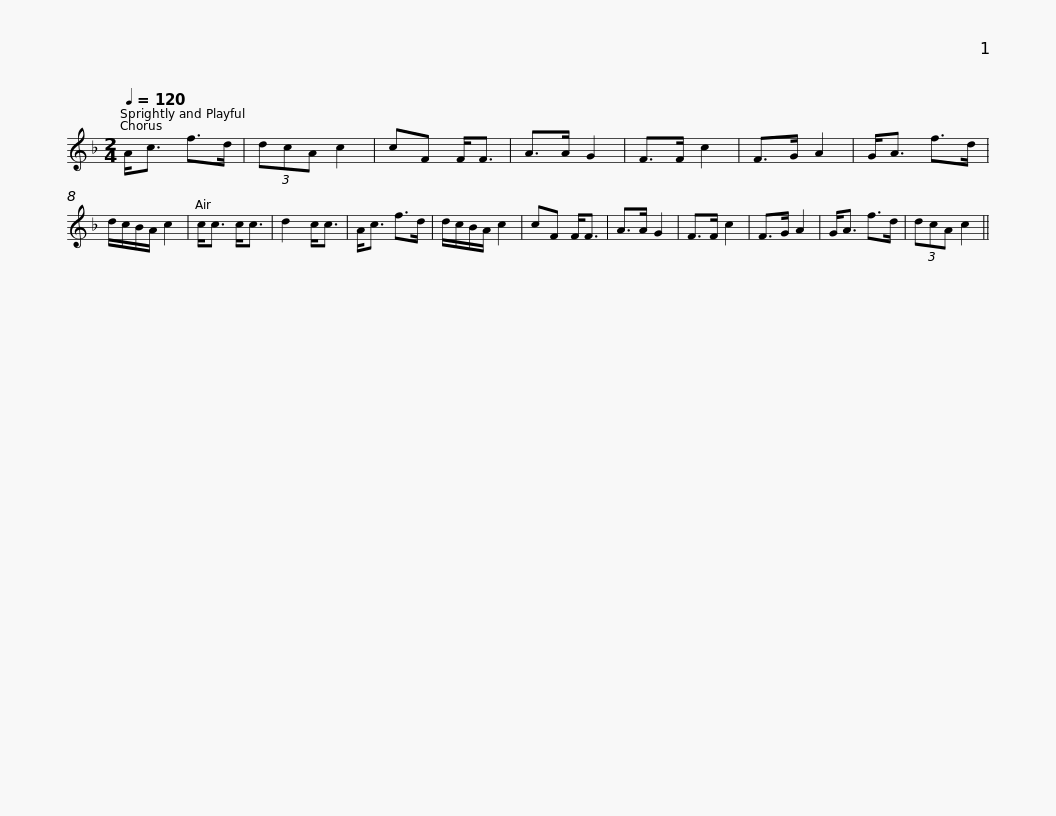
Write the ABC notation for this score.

X:1
L:1/8
Q:1/4=120
M:2/4
I:linebreak $
K:F
V:1 treble
V:1
 A<c f>d | (3dcA c2 | cF F<F | A>A G2 | F>F c2 | %5
 F>G A2 | G<A f>d | d/c/B/A/ c2 | c<c c<c | d2 c<c |$ %10
 A<c f>d | d/c/B/A/ c2 | cF F<F | A>A G2 | F>F c2 | %15
 F>G A2 | G<A f>d | (3dcA c2 || %18
